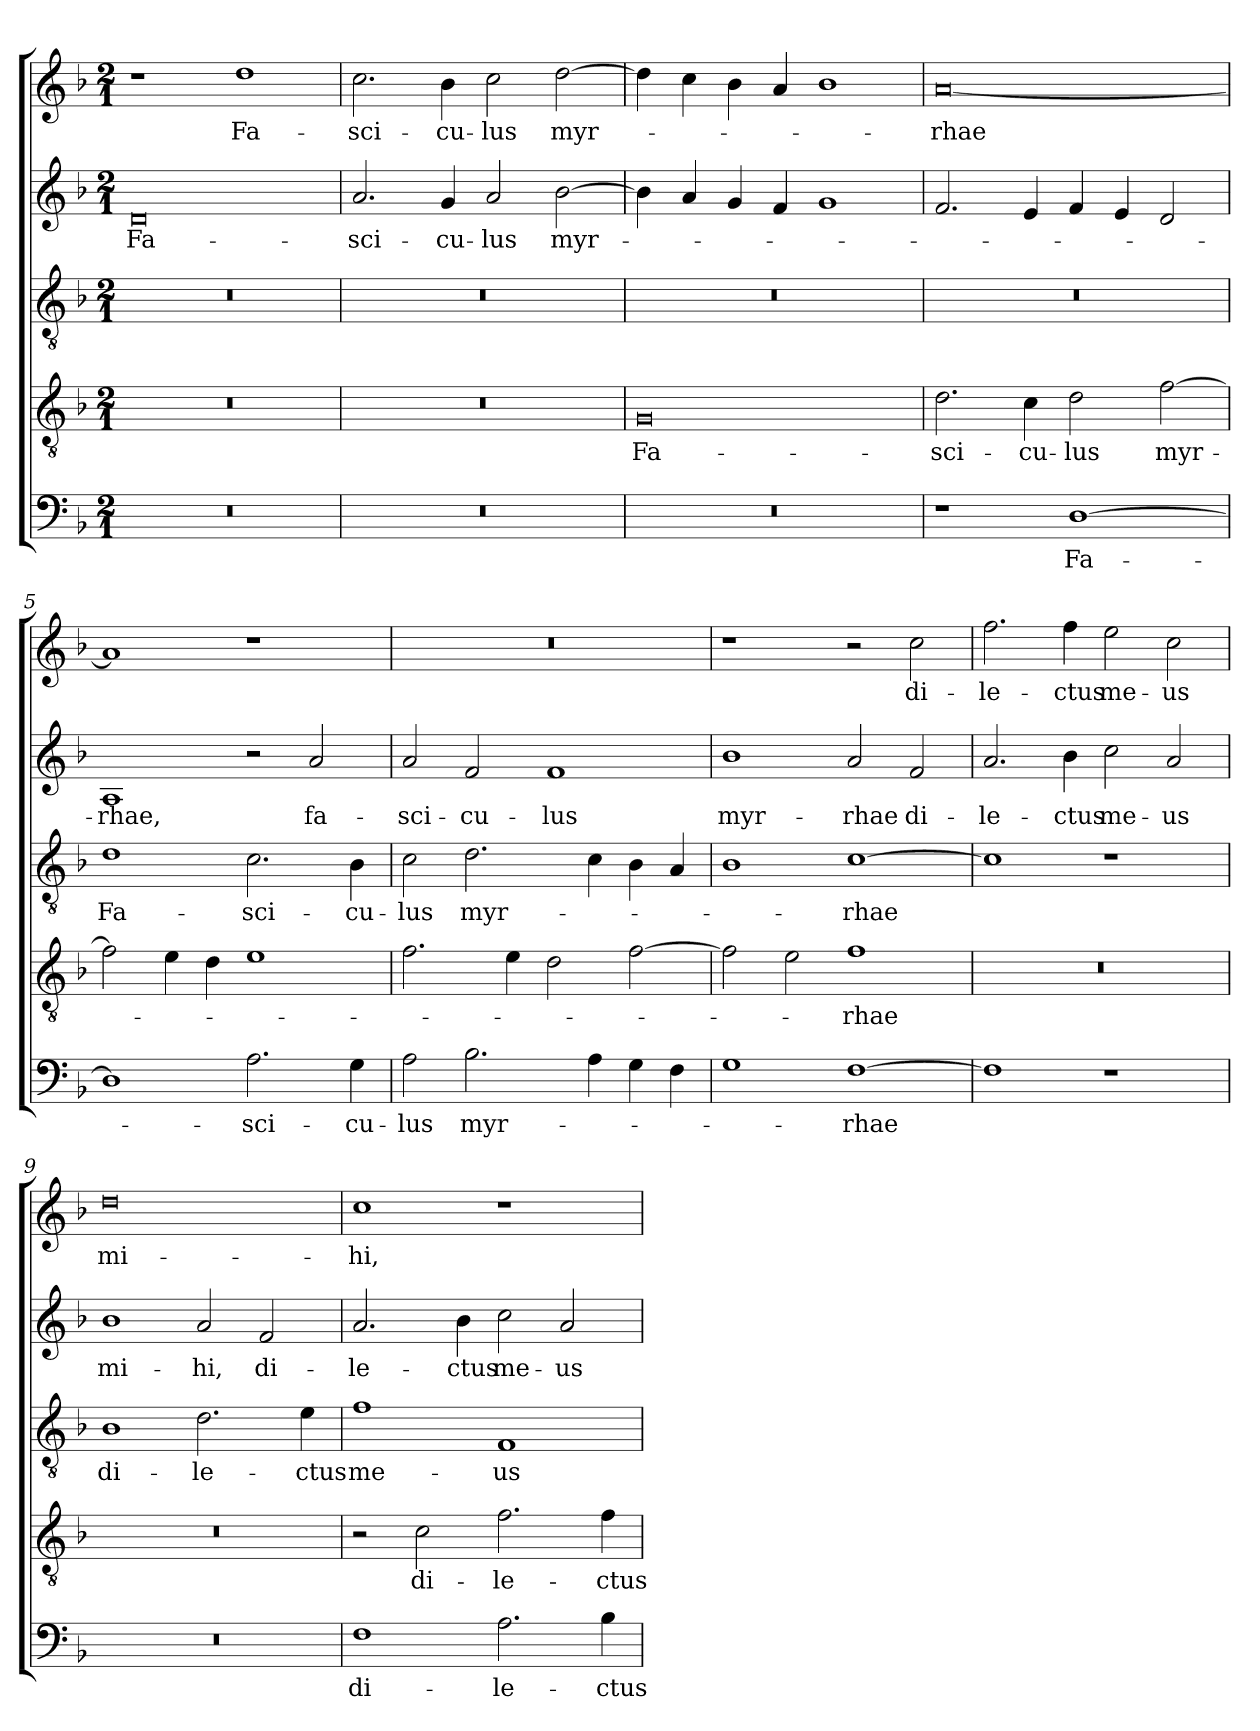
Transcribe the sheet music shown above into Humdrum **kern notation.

**kern	**text	**kern	**text	**kern	**text	**kern	**text	**kern	**text
*part5	*part5	*part4	*part4	*part3	*part3	*part2	*part2	*part1	*part1
*staff5	*staff5	*staff4	*staff4	*staff3	*staff3	*staff2	*staff2	*staff1	*staff1
*clefF4	*	*clefGv2	*	*clefGv2	*	*clefG2	*	*clefG2	*
*k[b-]	*	*k[b-]	*	*k[b-]	*	*k[b-]	*	*k[b-]	*
*F:	*	*F:	*	*F:	*	*F:	*	*F:	*
*M2/1	*	*M2/1	*	*M2/1	*	*M2/1	*	*M2/1	*
=1	=1	=1	=1	=1	=1	=1	=1	=1	=1
!	!	!	!	!	!	!	!LO:LY:b	!	!
0r	.	0r	.	0r	.	0d	Fa-	1r	.
!	!	!	!	!	!	!	!	!	!LO:LY:b
.	.	.	.	.	.	.	.	1dd	Fa-
=2	=2	=2	=2	=2	=2	=2	=2	=2	=2
!	!	!	!	!	!	!	!LO:LY:b	!	!LO:LY:b
0r	.	0r	.	0r	.	2.a/	-sci-	2.cc\	-sci-
!	!	!	!	!	!	!	!LO:LY:b	!	!LO:LY:b
.	.	.	.	.	.	4g/	-cu-	4b-\	-cu-
!	!	!	!	!	!	!	!LO:LY:b	!	!LO:LY:b
.	.	.	.	.	.	2a/	-lus	2cc\	-lus
!	!	!	!	!	!	!	!LO:LY:b	!	!LO:LY:b
.	.	.	.	.	.	[2b-\	myr-	[2dd\	myr-
=3	=3	=3	=3	=3	=3	=3	=3	=3	=3
!	!	!	!LO:LY:b	!	!	!	!	!	!
0r	.	0G	Fa-	0r	.	4b-\]	.	4dd\]	.
.	.	.	.	.	.	4a/	.	4cc\	.
.	.	.	.	.	.	4g/	.	4b-\	.
.	.	.	.	.	.	4f/	.	4a/	.
.	.	.	.	.	.	1g	.	1b-	.
=4	=4	=4	=4	=4	=4	=4	=4	=4	=4
!	!	!	!LO:LY:b	!	!	!	!	!	!LO:LY:b
1r	.	2.d\	-sci-	0r	.	2.f/	.	[0a	-rhae
!	!	!	!LO:LY:b	!	!	!	!	!	!
.	.	4c\	-cu-	.	.	4e/	.	.	.
!	!LO:LY:b	!	!LO:LY:b	!	!	!	!	!	!
[1D	Fa-	2d\	-lus	.	.	4f/	.	.	.
.	.	.	.	.	.	4e/	.	.	.
!	!	!	!LO:LY:b	!	!	!	!	!	!
.	.	[2f\	myr-	.	.	2d/	.	.	.
=5	=5	=5	=5	=5	=5	=5	=5	=5	=5
!	!	!	!	!	!LO:LY:b	!	!LO:LY:b	!	!
1D]	.	2f\]	.	1d	Fa-	1A	-rhae,	1a]	.
.	.	4e\	.	.	.	.	.	.	.
.	.	4d\	.	.	.	.	.	.	.
!	!LO:LY:b	!	!	!	!LO:LY:b	!	!	!	!
2.A\	-sci-	1e	.	2.c\	-sci-	2r	.	1r	.
!	!	!	!	!	!	!	!LO:LY:b	!	!
.	.	.	.	.	.	2a/	fa-	.	.
!	!LO:LY:b	!	!	!	!LO:LY:b	!	!	!	!
4G\	-cu-	.	.	4B-\	-cu-	.	.	.	.
=6	=6	=6	=6	=6	=6	=6	=6	=6	=6
!	!LO:LY:b	!	!	!	!LO:LY:b	!	!LO:LY:b	!	!
2A\	-lus	2.f\	.	2c\	-lus	2a/	-sci-	0r	.
!	!LO:LY:b	!	!	!	!LO:LY:b	!	!LO:LY:b	!	!
2.B-\	myr-	.	.	2.d\	myr-	2f/	-cu-	.	.
.	.	4e\	.	.	.	.	.	.	.
!	!	!	!	!	!	!	!LO:LY:b	!	!
.	.	2d\	.	.	.	1f	-lus	.	.
4A\	.	.	.	4c\	.	.	.	.	.
4G\	.	[2f\	.	4B-\	.	.	.	.	.
4F\	.	.	.	4A/	.	.	.	.	.
!!LO:LB:g=z
=7	=7	=7	=7	=7	=7	=7	=7	=7	=7
!	!	!	!	!	!	!	!LO:LY:b	!	!
1G	.	2f\]	.	1B-	.	1b-	myr-	1r	.
.	.	2e\	.	.	.	.	.	.	.
!	!LO:LY:b	!	!LO:LY:b	!	!LO:LY:b	!	!LO:LY:b	!	!
[1F	-rhae	1f	-rhae	[1c	-rhae	2a/	-rhae	2r	.
!	!	!	!	!	!	!	!LO:LY:b	!	!LO:LY:b
.	.	.	.	.	.	2f/	di-	2cc\	di-
=8	=8	=8	=8	=8	=8	=8	=8	=8	=8
!	!	!	!	!	!	!	!LO:LY:b	!	!LO:LY:b
1F]	.	0r	.	1c]	.	2.a/	-le-	2.ff\	-le-
!	!	!	!	!	!	!	!LO:LY:b	!	!LO:LY:b
.	.	.	.	.	.	4b-\	-ctus	4ff\	-ctus
!	!	!	!	!	!	!	!LO:LY:b	!	!LO:LY:b
1r	.	.	.	1r	.	2cc\	me-	2ee\	me-
!	!	!	!	!	!	!	!LO:LY:b	!	!LO:LY:b
.	.	.	.	.	.	2a/	-us	2cc\	-us
=9	=9	=9	=9	=9	=9	=9	=9	=9	=9
!	!	!	!	!	!LO:LY:b	!	!LO:LY:b	!	!LO:LY:b
0r	.	0r	.	1B-	di-	1b-	mi-	0dd	mi-
!	!	!	!	!	!LO:LY:b	!	!LO:LY:b	!	!
.	.	.	.	2.d\	-le-	2a/	-hi,	.	.
!	!	!	!	!	!	!	!LO:LY:b	!	!
.	.	.	.	.	.	2f/	di-	.	.
!	!	!	!	!	!LO:LY:b	!	!	!	!
.	.	.	.	4e\	-ctus	.	.	.	.
=10	=10	=10	=10	=10	=10	=10	=10	=10	=10
!	!LO:LY:b	!	!	!	!LO:LY:b	!	!LO:LY:b	!	!LO:LY:b
1F	di-	2r	.	1f	me-	2.a/	-le-	1cc	-hi,
!	!	!	!LO:LY:b	!	!	!	!	!	!
.	.	2c\	di-	.	.	.	.	.	.
!	!	!	!	!	!	!	!LO:LY:b	!	!
.	.	.	.	.	.	4b-\	-ctus	.	.
!	!LO:LY:b	!	!LO:LY:b	!	!LO:LY:b	!	!LO:LY:b	!	!
2.A\	-le-	2.f\	-le-	1F	-us	2cc\	me-	1r	.
!	!	!	!	!	!	!	!LO:LY:b	!	!
.	.	.	.	.	.	2a/	-us	.	.
!	!LO:LY:b	!	!LO:LY:b	!	!	!	!	!	!
4B-\	-ctus	4f\	-ctus	.	.	.	.	.	.
=	=	=	=	=	=	=	=	=	=
*-	*-	*-	*-	*-	*-	*-	*-	*-	*-
